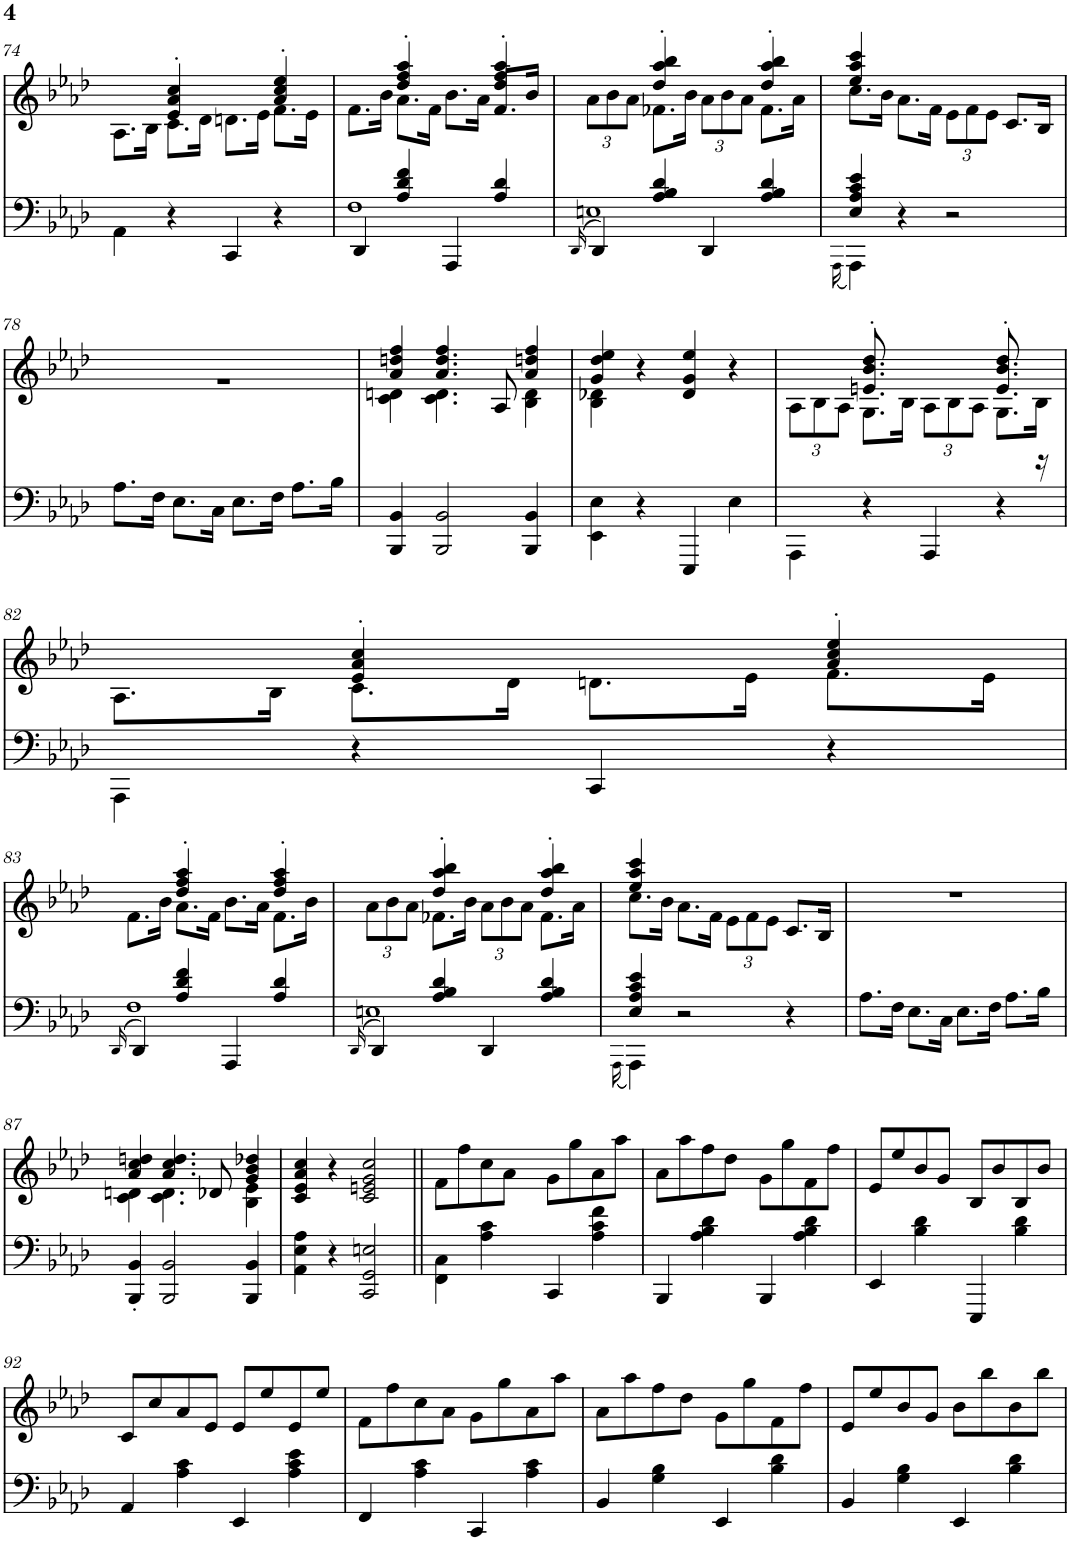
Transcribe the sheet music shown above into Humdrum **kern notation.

**kern	**kern
*part2	*part1
*staff2	*staff1
*I"Piano	*I"Piano
*I'Pno	*I'Pno
!!LO:PB:g=z
*clefF4	*clefG2
*k[b-e-a-d-]	*k[b-e-a-d-]
*A-:	*A-:
*M4/4	*M4/4
=74	=74
*	*^
4AA-\	8.A-\L	4ryy
.	16B-\Jk	.
4r	8.c\L	4e-/' 4a-/' 4cc/'
.	16d-\Jk	.
4CC/	8.dn\L	4ryy
.	16e-\Jk	.
4r	8.f\L	4a-/' 4cc/' 4ee-/'
.	16e-\Jk	.
=75	=75	=75
*^	*	*
4DD-/	1F	8.f\L	4ryy
.	.	16b-\Jk	.
4A-/ 4d-/ 4f/	.	8.a-\L	4dd-/' 4ff/' 4aa-/'
.	.	16f\Jk	.
4AAA-/	.	8.b-\L	4ryy
.	.	16a-\Jk	.
4A-/ 4d-/	.	8.f/L	4dd-/' 4ff/' 4aa-/'
.	.	16b-/Jk	.
=76	=76	=76	=76
(16qDD-/	.	.	.
*	*	*Xbrackettup	*
4DD-/)	1En	12a-\L	4ryy
.	.	12b-\	.
.	.	12a-\J	.
4A-/ 4B-/ 4d-/	.	8.f-X\L	4dd-/' 4aa-/' 4bb-/'
.	.	16b-\Jk	.
4DD-/	.	12a-\L	4ryy
.	.	12b-\	.
.	.	12a-\J	.
4A-/ 4B-/ 4d-/	.	8.f-\L	4dd-/' 4aa-/' 4bb-/'
.	.	16a-\Jk	.
=77	=77	=77	=77
.	(16qAAA-\	.	.
4E-/ 4A-/ 4c/ 4e-/	4AAA-\)	8.cc\L	4ee-/ 4aa-/ 4ccc/
.	.	16b-\Jk	.
4r	2.ryy	8.a-\L	2.ryy
.	.	16f\Jk	.
2r	.	12e-\L	.
.	.	12f\	.
.	.	12e-\J	.
.	.	8.c/L	.
.	.	16B-/Jk	.
*v	*v	*	*
!!LO:LB:g=z	!!
=78	=78	=78
8.A-\L	1ryy	1r
16F\Jk	.	.
8.E-\L	.	.
16C\Jk	.	.
8.E-\L	.	.
16F\Jk	.	.
8.A-\L	.	.
16B-\Jk	.	.
=79	=79	=79
4BBB-/ 4BB-/	4c\ 4dn\	4a-/ 4ddn/ 4ff/
2BBB-/ 2BB-/	4.c\ 4.d\	4.a-/ 4.dd/ 4.ff/
.	8A-/	8ryy
4BBB-/ 4BB-/	4B-\ 4d\	4a-/ 4ddn/ 4ff/
=80	=80	=80
4EE-\ 4E-\	4B-\ 4d-X\	4g/ 4dd-/ 4ee-/
4r	4r	4ryy
4EEE-/	4ryy	4d-/ 4g/ 4ee-/
4E-\	4r	4ryy
=81	=81	=81
4AAA-\	12A-\L	4ryy
.	12B-\	.
.	12A-\J	.
4r	8.G\L	8.en/' 8.b-/' 8.dd-/'
.	16B-\Jk	16ryy
*	*v	*v
4AAA-/	12A-\L
.	12B-\
.	12A-\J
*	*^
4r	8.G\L	8.e/' 8.b-/' 8.dd-/'
.	16B-\Jk	16r
!!LO:LB:g=z	!!
=82	=82	=82
4AAA-\	8.A-\L	4ryy
.	16B-\Jk	.
4r	8.c\L	4e-/' 4a-/' 4cc/'
.	16d-\Jk	.
4CC/	8.dn\L	4ryy
.	16e-\Jk	.
4r	8.f\L	4a-/' 4cc/' 4ee-/'
.	16e-\Jk	.
!!LO:LB:g=z	!!
=83	=83	=83
(16qDD-/	.	.
*^	*	*
4DD-/)	1F	8.f\L	4ryy
.	.	16b-\Jk	.
4A-/ 4d-/ 4f/	.	8.a-\L	4dd-/' 4ff/' 4aa-/'
.	.	16f\Jk	.
4AAA-/	.	8.b-\L	4ryy
.	.	16a-\Jk	.
4A-/ 4d-/	.	8.f\L	4dd-/' 4ff/' 4aa-/'
.	.	16b-\Jk	.
=84	=84	=84	=84
(16qDD-/	.	.	.
4DD-/)	1En	12a-\L	4ryy
.	.	12b-\	.
.	.	12a-\J	.
4A-/ 4B-/ 4d-/	.	8.f-X\L	4dd-/' 4aa-/' 4bb-/'
.	.	16b-\Jk	.
4DD-/	.	12a-\L	4ryy
.	.	12b-\	.
.	.	12a-\J	.
4A-/ 4B-/ 4d-/	.	8.f-\L	4dd-/' 4aa-/' 4bb-/'
.	.	16a-\Jk	.
=85	=85	=85	=85
.	(16qAAA-\	.	.
4E-/ 4A-/ 4c/ 4e-/	4AAA-\)	8.cc\L	4ee-/ 4aa-/ 4ccc/
.	.	16b-\Jk	.
2r	2.ryy	8.a-\L	2.ryy
.	.	16f\Jk	.
.	.	12e-\L	.
.	.	12f\	.
.	.	12e-\J	.
4r	.	8.c/L	.
.	.	16B-/Jk	.
*v	*v	*	*
*	*v	*v
=86	=86
8.A-\L	1r
16F\Jk	.
8.E-\L	.
16C\Jk	.
8.E-\L	.
16F\Jk	.
8.A-\L	.
16B-\Jk	.
!!LO:LB:g=z
=87	=87
*	*^
4BBB-/' 4BB-/'	4c\ 4dn\	4a-/ 4cc/ 4ddn/
2BBB-/ 2BB-/	4.c\ 4.d\	4.a-/ 4.cc/ 4.dd/
.	8d-X/	8ryy
4BBB-/ 4BB-/	4B-\ 4e-\	4g/ 4b-/ 4dd-X/
*	*v	*v
=88	=88
4AA-\ 4E-\ 4A-\	4c/ 4e-/ 4a-/ 4cc/
4r	4r
2CC/ 2GG/ 2En/	2c/ 2en/ 2g/ 2cc/
=89||	=89||
4FF\ 4C\	8f\L
.	8ff\
4A-\ 4c\	8cc\
.	8a-\J
4CC/	8g\L
.	8gg\
4A-\ 4c\ 4f\	8a-\
.	8aa-\J
=90	=90
4BBB-/	8a-\L
.	8aa-\
4A-\ 4B-\ 4d-\	8ff\
.	8dd-\J
4BBB-/	8g\L
.	8gg\
4A-\ 4B-\ 4d-\	8f\
.	8ff\J
=91	=91
4EE-/	8e-/L
.	8ee-/
4B-\ 4d-\	8b-/
.	8g/J
4EEE-/	8B-/L
.	8b-/
4B-\ 4d-\	8B-/
.	8b-/J
!!LO:LB:g=z
=92	=92
4AA-/	8c/L
.	8cc/
4A-\ 4c\	8a-/
.	8e-/J
4EE-/	8e-/L
.	8ee-/
4A-\ 4c\ 4e-\	8e-/
.	8ee-/J
=93	=93
4FF/	8f\L
.	8ff\
4A-\ 4c\	8cc\
.	8a-\J
4CC/	8g\L
.	8gg\
4A-\ 4c\	8a-\
.	8aa-\J
=94	=94
4BB-/	8a-\L
.	8aa-\
4G\ 4B-\	8ff\
.	8dd-\J
4EE-/	8g\L
.	8gg\
4B-\ 4d-\	8f\
.	8ff\J
=95	=95
4BB-/	8e-/L
.	8ee-/
4G\ 4B-\	8b-/
.	8g/J
4EE-/	8b-\L
.	8bb-\
4B-\ 4d-\	8b-\
.	8bb-\J
=	=
*-	*-
